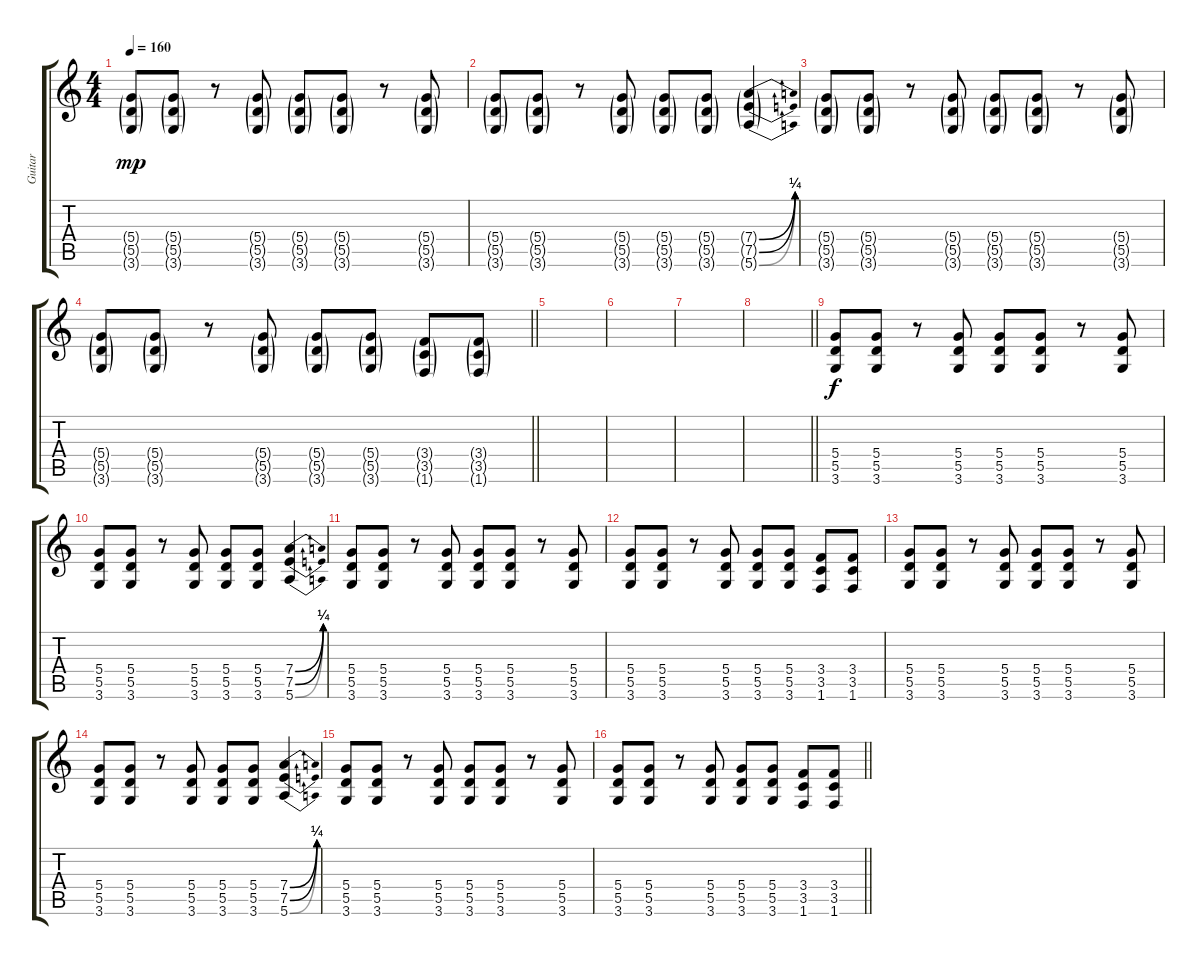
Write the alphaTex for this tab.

\track ("Guitar" "Guitar") {instrument overdrivenguitar}
\staff {score tabs}
\tuning (E4 B3 G3 D3 A2 E2) {hide}
\ts (4 4)
\tempo 160
\clef g2
\ks c
(5.4{g} 5.5{g} 3.6{g}).8{dy mp} (5.4{g} 5.5{g} 3.6{g}).8 r.8 (5.4{g} 5.5{g} 3.6{g}).8 (5.4{g} 5.5{g} 3.6{g}).8 (5.4{g} 5.5{g} 3.6{g}).8 r.8 (5.4{g} 5.5{g} 3.6{g}).8 |
(5.4{g} 5.5{g} 3.6{g}).8 (5.4{g} 5.5{g} 3.6{g}).8 r.8 (5.4{g} 5.5{g} 3.6{g}).8 (5.4{g} 5.5{g} 3.6{g}).8 (5.4{g} 5.5{g} 3.6{g}).8 (7.4{be (bend 0 0 60 1) g} 7.5{be (bend 0 0 60 1) g} 5.6{be (bend 0 0 60 1) g}).4 |
(5.4{g} 5.5{g} 3.6{g}).8 (5.4{g} 5.5{g} 3.6{g}).8 r.8 (5.4{g} 5.5{g} 3.6{g}).8 (5.4{g} 5.5{g} 3.6{g}).8 (5.4{g} 5.5{g} 3.6{g}).8 r.8 (5.4{g} 5.5{g} 3.6{g}).8 |
\barLineRight lightlight
(5.4{g} 5.5{g} 3.6{g}).8 (5.4{g} 5.5{g} 3.6{g}).8 r.8 (5.4{g} 5.5{g} 3.6{g}).8 (5.4{g} 5.5{g} 3.6{g}).8 (5.4{g} 5.5{g} 3.6{g}).8 (3.4{g} 3.5{g} 1.6{g}).8 (3.4{g} 3.5{g} 1.6{g}).8 |
|
|
|
\barLineRight lightlight
|
(5.4 5.5 3.6).8{dy f} (5.4 5.5 3.6).8 r.8 (5.4 5.5 3.6).8 (5.4 5.5 3.6).8 (5.4 5.5 3.6).8 r.8 (5.4 5.5 3.6).8 |
(5.4 5.5 3.6).8 (5.4 5.5 3.6).8 r.8 (5.4 5.5 3.6).8 (5.4 5.5 3.6).8 (5.4 5.5 3.6).8 (7.4{be (bend 0 0 60 1)} 7.5{be (bend 0 0 60 1)} 5.6{be (bend 0 0 60 1)}).4 |
(5.4 5.5 3.6).8 (5.4 5.5 3.6).8 r.8 (5.4 5.5 3.6).8 (5.4 5.5 3.6).8 (5.4 5.5 3.6).8 r.8 (5.4 5.5 3.6).8 |
(5.4 5.5 3.6).8 (5.4 5.5 3.6).8 r.8 (5.4 5.5 3.6).8 (5.4 5.5 3.6).8 (5.4 5.5 3.6).8 (3.4 3.5 1.6).8 (3.4 3.5 1.6).8 |
(5.4 5.5 3.6).8 (5.4 5.5 3.6).8 r.8 (5.4 5.5 3.6).8 (5.4 5.5 3.6).8 (5.4 5.5 3.6).8 r.8 (5.4 5.5 3.6).8 |
(5.4 5.5 3.6).8 (5.4 5.5 3.6).8 r.8 (5.4 5.5 3.6).8 (5.4 5.5 3.6).8 (5.4 5.5 3.6).8 (7.4{be (bend 0 0 60 1)} 7.5{be (bend 0 0 60 1)} 5.6{be (bend 0 0 60 1)}).4 |
(5.4 5.5 3.6).8 (5.4 5.5 3.6).8 r.8 (5.4 5.5 3.6).8 (5.4 5.5 3.6).8 (5.4 5.5 3.6).8 r.8 (5.4 5.5 3.6).8 |
\barLineRight lightlight
(5.4 5.5 3.6).8 (5.4 5.5 3.6).8 r.8 (5.4 5.5 3.6).8 (5.4 5.5 3.6).8 (5.4 5.5 3.6).8 (3.4 3.5 1.6).8 (3.4 3.5 1.6).8
